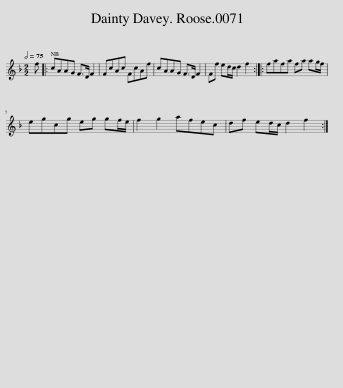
X:1
L:1/8
Q:1/2=75
M:2/2
I:linebreak $
K:F
V:1 treble
V:1
 f |: cAAG F>D F2 | FcAc FcAf | cAAG F>D F2 | Ff ed/c/ d2 f2 :: %5
 fafa fa ag/f/ |$ egcg eg gf/e/ | f2 g2 afec | df ed/c/ d2 f2 :| %9
